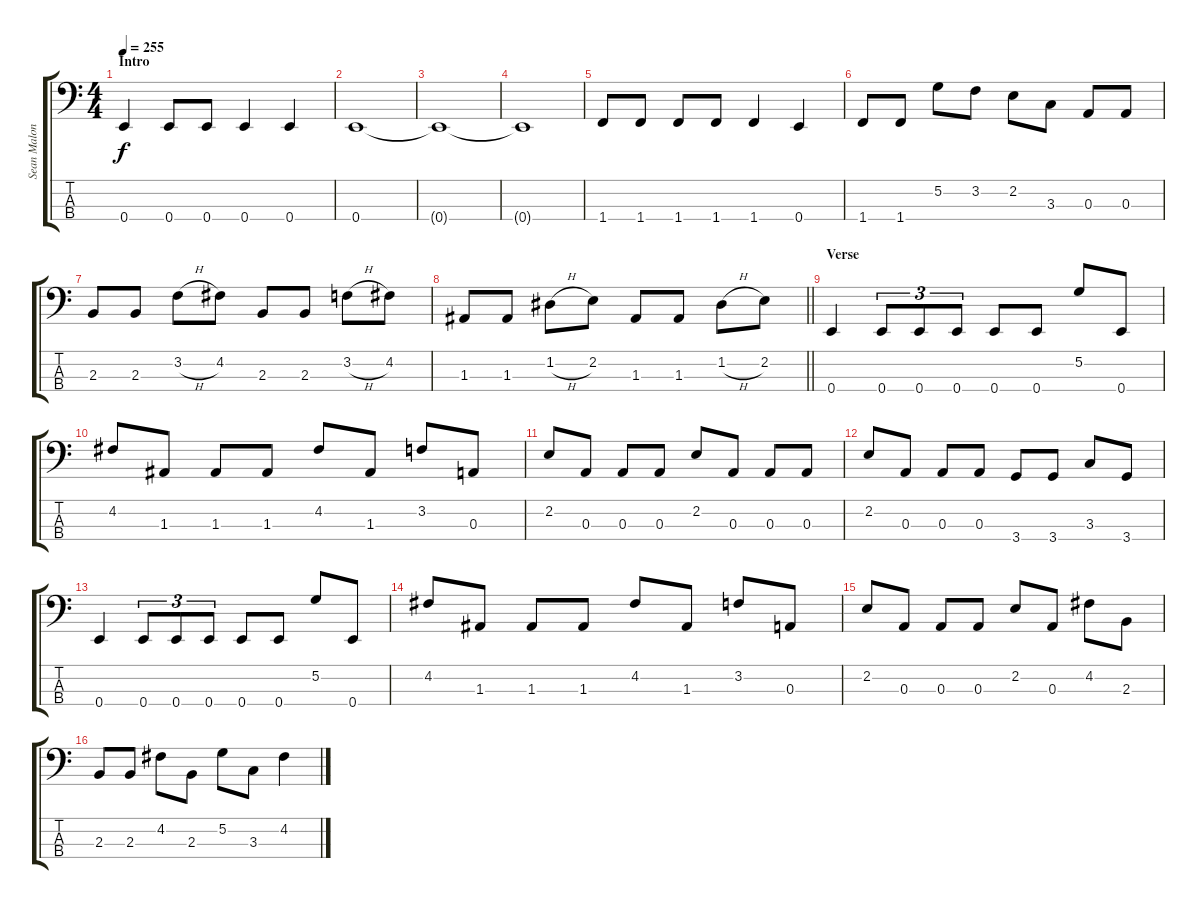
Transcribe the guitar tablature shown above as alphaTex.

\track ("Sean Malone - Fretless Bass" "Sean Malon") {instrument fretlessbass}
\staff {score tabs}
\tuning (G2 D2 A1 E1) {hide}
\ts (4 4)
\section ("" "Intro")
\tempo 255
\clef f4
\ks c
0.4.4{dy f instrument fretlessbass} 0.4.8 0.4.8 0.4.4 0.4.4 |
0.4.1 |
0.4{t}.1 |
0.4{t}.1 |
1.4.8 1.4.8 1.4.8 1.4.8 1.4.4 0.4.4 |
1.4.8 1.4.8 5.2.8 3.2.8 2.2.8 3.3.8 0.3.8 0.3.8 |
2.3.8 2.3.8 3.2{h}.8 4.2.8 2.3.8 2.3.8 3.2{h}.8 4.2.8 |
\barLineRight lightlight
1.3.8 1.3.8 1.2{h}.8 2.2.8 1.3.8 1.3.8 1.2{h}.8 2.2.8 |
\section ("" "Verse")
0.4.4 0.4.8{tu (3 2)} 0.4.8{tu (3 2)} 0.4.8{tu (3 2)} 0.4.8 0.4.8 5.2.8 0.4.8 |
4.2.8 1.3.8 1.3.8 1.3.8 4.2.8 1.3.8 3.2.8 0.3.8 |
2.2.8 0.3.8 0.3.8 0.3.8 2.2.8 0.3.8 0.3.8 0.3.8 |
2.2.8 0.3.8 0.3.8 0.3.8 3.4.8 3.4.8 3.3.8 3.4.8 |
0.4.4 0.4.8{tu (3 2)} 0.4.8{tu (3 2)} 0.4.8{tu (3 2)} 0.4.8 0.4.8 5.2.8 0.4.8 |
4.2.8 1.3.8 1.3.8 1.3.8 4.2.8 1.3.8 3.2.8 0.3.8 |
2.2.8 0.3.8 0.3.8 0.3.8 2.2.8 0.3.8 4.2.8 2.3.8 |
2.3.8 2.3.8 4.2.8 2.3.8 5.2.8 3.3.8 4.2.4
